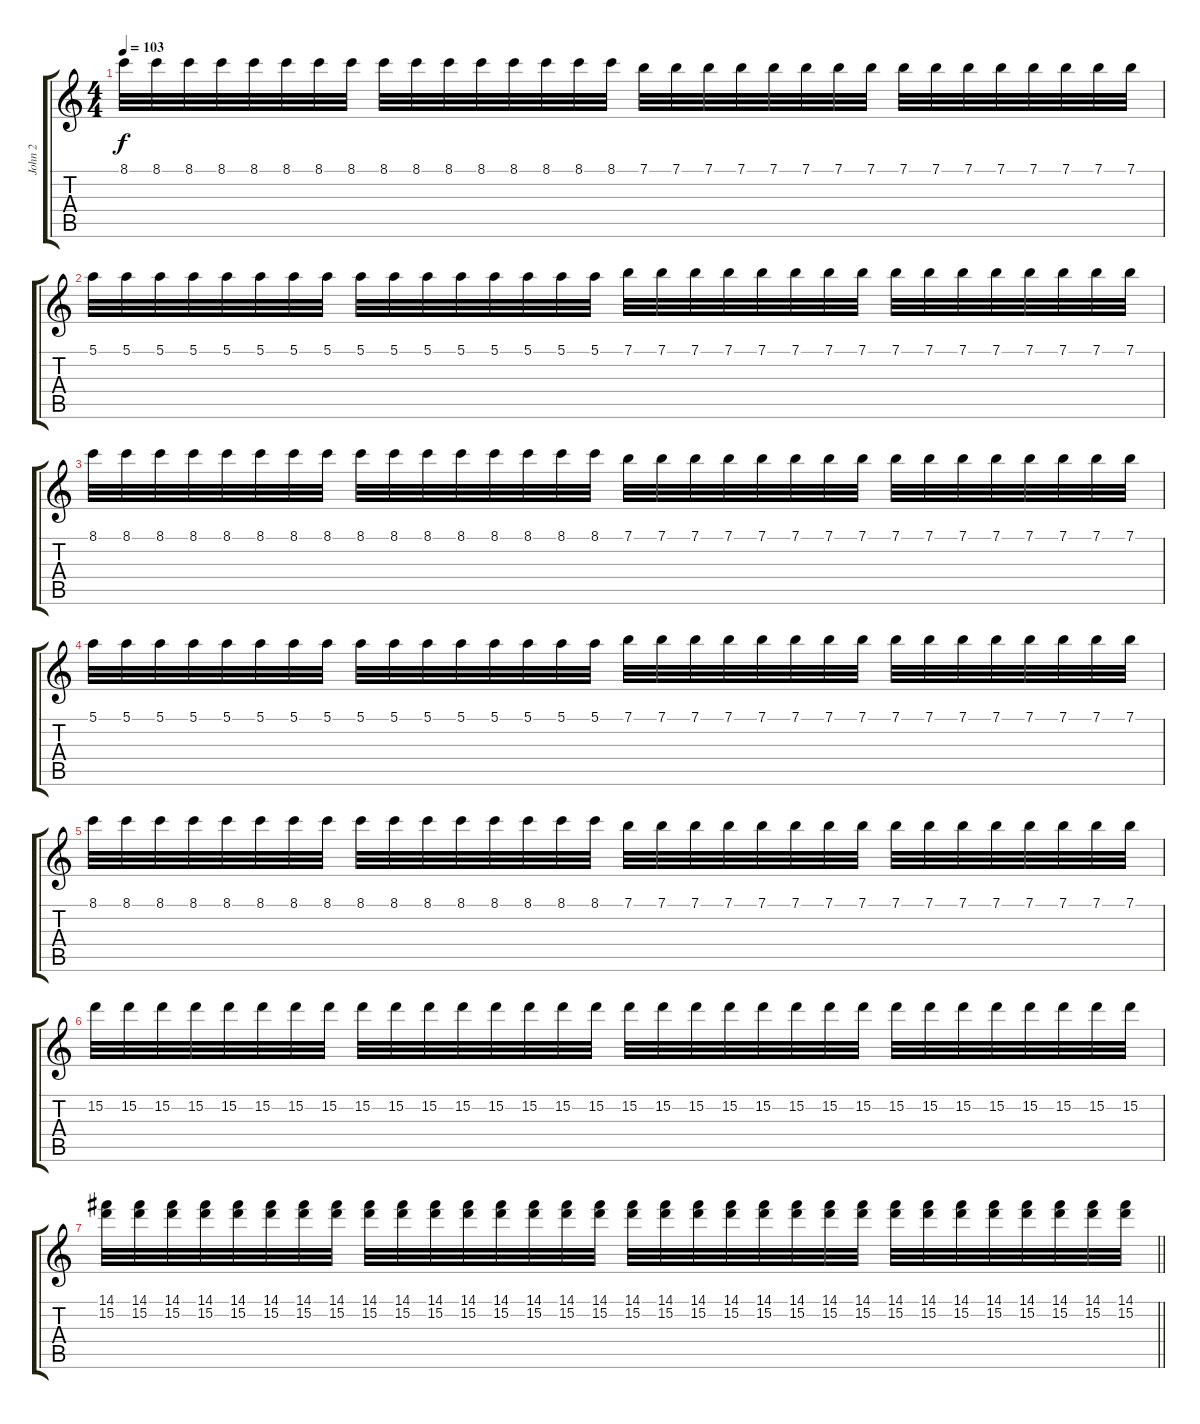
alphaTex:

\track ("John 2" "John 2") {instrument electricguitarclean}
\staff {score tabs}
\tuning (E4 B3 G3 D3 A2 E2) {hide}
\ts (4 4)
\tempo 103
\clef g2
\ks c
8.1.32{dy f} 8.1.32 8.1.32 8.1.32 8.1.32 8.1.32 8.1.32 8.1.32 8.1.32 8.1.32 8.1.32 8.1.32 8.1.32 8.1.32 8.1.32 8.1.32 7.1.32 7.1.32 7.1.32 7.1.32 7.1.32 7.1.32 7.1.32 7.1.32 7.1.32 7.1.32 7.1.32 7.1.32 7.1.32 7.1.32 7.1.32 7.1.32 |
5.1.32 5.1.32 5.1.32 5.1.32 5.1.32 5.1.32 5.1.32 5.1.32 5.1.32 5.1.32 5.1.32 5.1.32 5.1.32 5.1.32 5.1.32 5.1.32 7.1.32 7.1.32 7.1.32 7.1.32 7.1.32 7.1.32 7.1.32 7.1.32 7.1.32 7.1.32 7.1.32 7.1.32 7.1.32 7.1.32 7.1.32 7.1.32 |
8.1.32 8.1.32 8.1.32 8.1.32 8.1.32 8.1.32 8.1.32 8.1.32 8.1.32 8.1.32 8.1.32 8.1.32 8.1.32 8.1.32 8.1.32 8.1.32 7.1.32 7.1.32 7.1.32 7.1.32 7.1.32 7.1.32 7.1.32 7.1.32 7.1.32 7.1.32 7.1.32 7.1.32 7.1.32 7.1.32 7.1.32 7.1.32 |
5.1.32 5.1.32 5.1.32 5.1.32 5.1.32 5.1.32 5.1.32 5.1.32 5.1.32 5.1.32 5.1.32 5.1.32 5.1.32 5.1.32 5.1.32 5.1.32 7.1.32 7.1.32 7.1.32 7.1.32 7.1.32 7.1.32 7.1.32 7.1.32 7.1.32 7.1.32 7.1.32 7.1.32 7.1.32 7.1.32 7.1.32 7.1.32 |
8.1.32 8.1.32 8.1.32 8.1.32 8.1.32 8.1.32 8.1.32 8.1.32 8.1.32 8.1.32 8.1.32 8.1.32 8.1.32 8.1.32 8.1.32 8.1.32 7.1.32 7.1.32 7.1.32 7.1.32 7.1.32 7.1.32 7.1.32 7.1.32 7.1.32 7.1.32 7.1.32 7.1.32 7.1.32 7.1.32 7.1.32 7.1.32 |
15.2.32 15.2.32 15.2.32 15.2.32 15.2.32 15.2.32 15.2.32 15.2.32 15.2.32 15.2.32 15.2.32 15.2.32 15.2.32 15.2.32 15.2.32 15.2.32 15.2.32 15.2.32 15.2.32 15.2.32 15.2.32 15.2.32 15.2.32 15.2.32 15.2.32 15.2.32 15.2.32 15.2.32 15.2.32 15.2.32 15.2.32 15.2.32 |
\barLineRight lightlight
(14.1 15.2).32 (14.1 15.2).32 (14.1 15.2).32 (14.1 15.2).32 (14.1 15.2).32 (14.1 15.2).32 (14.1 15.2).32 (14.1 15.2).32 (14.1 15.2).32 (14.1 15.2).32 (14.1 15.2).32 (14.1 15.2).32 (14.1 15.2).32 (14.1 15.2).32 (14.1 15.2).32 (14.1 15.2).32 (14.1 15.2).32 (14.1 15.2).32 (14.1 15.2).32 (14.1 15.2).32 (14.1 15.2).32 (14.1 15.2).32 (14.1 15.2).32 (14.1 15.2).32 (14.1 15.2).32 (14.1 15.2).32 (14.1 15.2).32 (14.1 15.2).32 (14.1 15.2).32 (14.1 15.2).32 (14.1 15.2).32 (14.1 15.2).32
